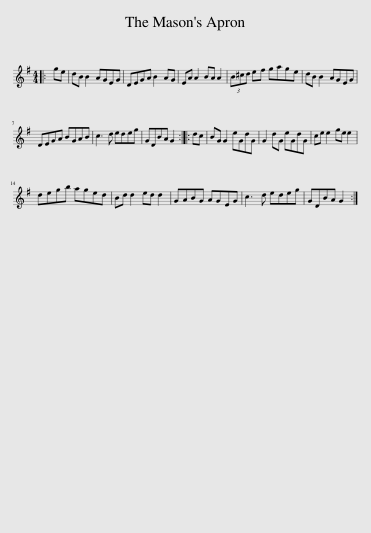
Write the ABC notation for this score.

X:1
L:1/8
M:4/4
I:linebreak $
K:G
V:1 treble
V:1
|: ge | dB B2 AGEG | DEGA B2 AG | EA A2 BA A2 | (3B^cd ef gage | %5
 dB B2 AGEG |$ DEGA BGAB | c3 d edeg | GDBA G2 :: dc | %10
 BG G2 eGdG | G2 dG eGdG | ce e2 ge e2 |$ degb aged | Bd d2 ed d2 | %15
 GABG AGEG | c3 d edeg | GDBA G2 :| %18
